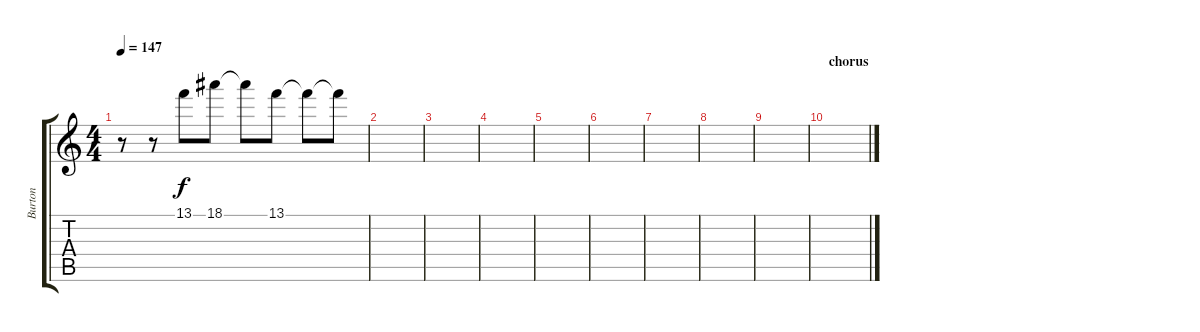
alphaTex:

\track ("Burton" "Burton") {instrument contrabass}
\staff {score tabs}
\tuning (E4 B3 G3 D3 A2 E2) {hide}
\ts (4 4)
\tempo 147
\clef g2
\ks c
r.8{dy f} r.8 13.1{t}.8 18.1.8 18.1{t}.8 13.1.8 13.1{t}.8 13.1{t}.8 |
|
|
|
|
|
|
|
|
\section ("" "chorus")
